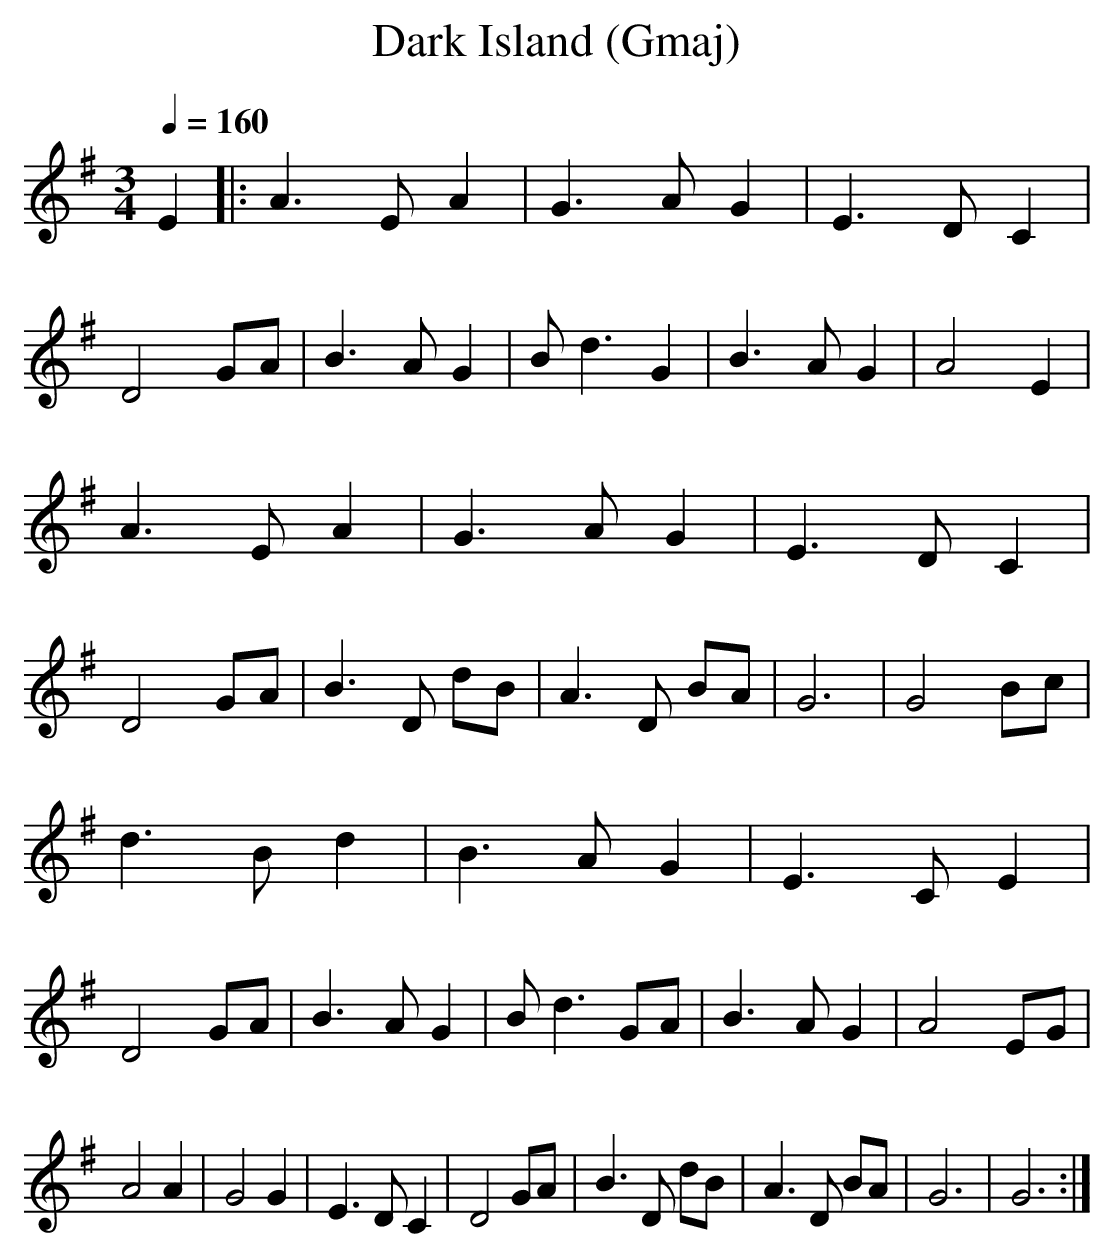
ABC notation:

X:1
T:Dark Island (Gmaj)
Q:1/4=160
M:3/4
L:1/8
K:Gmaj
E2|:A3EA2|G3AG2|E3DC2|D4GA|B3AG2|Bd3G2|B3AG2|A4E2|
A3EA2|G3AG2|E3DC2|D4GA|B3D dB|A3D BA|G6|G4Bc|
d3Bd2|B3AG2|E3CE2|D4GA|B3AG2|Bd3GA|B3AG2|A4EG|
A4A2|G4G2|E3DC2|D4GA|B3D dB|A3D BA|G6|G6:|
